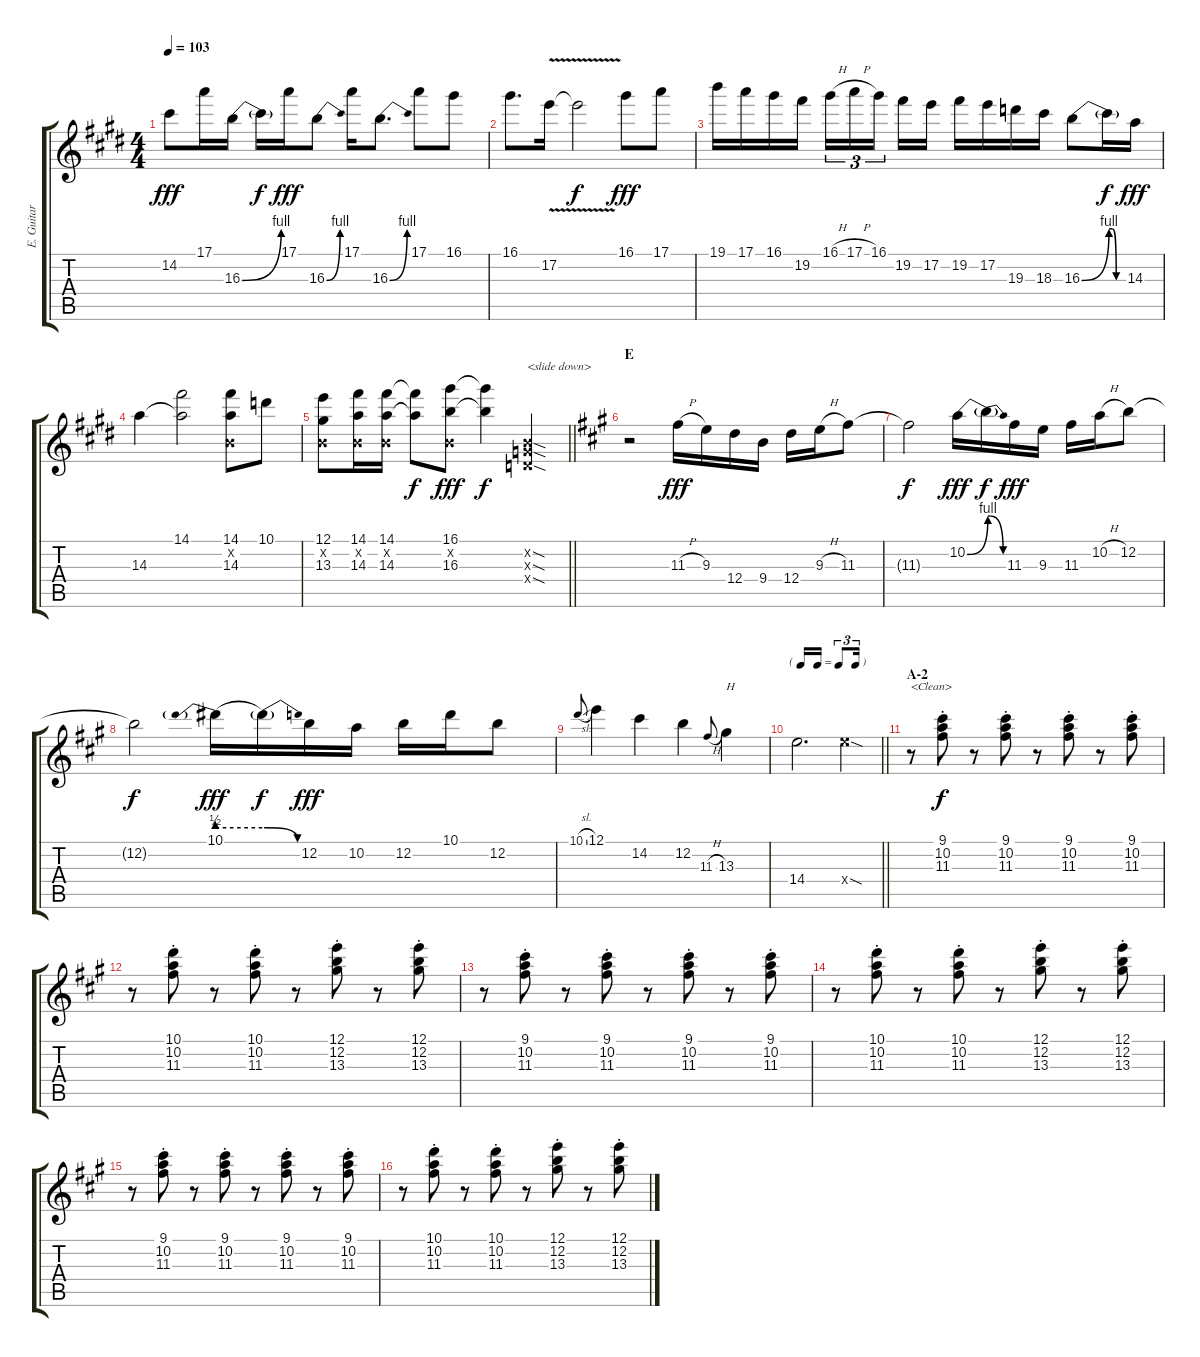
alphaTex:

\track ("E. Guitar III" "E. Guitar ") {instrument electricguitarjazz}
\staff {score tabs}
\tuning (E4 B3 G3 D3 A2 E2) {hide}
\ts (4 4)
\tempo 103
\clef g2
\ks e
14.2.8{dy fff} 17.1.16 16.3{be (bend 0 0 60 4)}.16 16.3{t}.16{dy f} 17.1.16{dy fff} 16.3{be (bend 0 0 60 4)}.8 17.1.16 16.3{be (bend 0 0 60 4)}.8{d} 17.1.8 16.1.8 |
16.1.8{d} 17.2{v}.16 17.2{t}.2{dy f} 16.1.8{dy fff} 17.1.8 |
19.1.16 17.1.16 16.1.16 19.2.16 16.1{h}.16{tu (3 2)} 17.1{h}.16{tu (3 2)} 16.1.16{tu (3 2) beam splitsecondary} 19.2.16 17.2.16 19.2.16 17.2.16 19.3.16 18.3.16 16.3{be (bend 0 0 60 4)}.8 16.3{be (custom 0 4 15 4 30 0 60 0) t}.16{dy f} 14.3.16{dy fff} |
14.3.4 (14.1 14.3{t}).2 (14.1 0.2{x} 14.3).8 10.1.8 |
\barLineRight lightlight
(12.1 0.2{x} 13.3).8 (14.1 0.2{x} 14.3).16 (14.1 0.2{x} 14.3).16 (14.1{t} 14.3{t}).8{dy f} (16.1 0.2{x} 16.3).8{dy fff} (16.1{t} 16.3{t}).4{dy f} (0.2{sod x} 0.3{sod x} 0.4{sod x}).4{txt "<slide down>"} |
\section ("" "E")
\ks a
r.2 11.3{h}.16{dy fff} 9.3.16 12.4.16 9.4.16 12.4.16 9.3{h}.16 11.3.8 |
11.3{t}.2{dy f} 10.2{be (bend 0 0 60 4)}.16{dy fff} 10.2{be (release 0 4 60 0) t}.16{dy f} 11.3.16{dy fff} 9.3.16 11.3.16 10.2{h}.16 12.2.8 |
12.2{t}.2{dy f} 10.1{be (prebend 0 2 60 2)}.16{dy fff} 10.1{be (release 0 2 60 0) t}.16{dy f} 12.2.16{dy fff} 10.2.16 12.2.16 10.1.16 12.2.8 |
10.1{sl}.8{gr onbeat} 12.1.4 14.2.4 12.2.4 11.3{h}.8{gr onbeat} 13.3.4{txt "H"} |
\tf triplet16th
\barLineRight lightlight
14.4.2{d} 14.4{sod x}.4 |
\section ("" "A-2")
r.8{txt "<Clean>" instrument electricguitarclean} (9.1{st} 10.2{st} 11.3{st}).8{dy f} r.8 (9.1{st} 10.2{st} 11.3{st}).8 r.8 (9.1{st} 10.2{st} 11.3{st}).8 r.8 (9.1{st} 10.2{st} 11.3{st}).8 |
r.8 (10.1{st} 10.2{st} 11.3{st}).8 r.8 (10.1{st} 10.2{st} 11.3{st}).8 r.8 (12.1{st} 12.2{st} 13.3{st}).8 r.8 (12.1{st} 12.2{st} 13.3{st}).8 |
r.8 (9.1{st} 10.2{st} 11.3{st}).8 r.8 (9.1{st} 10.2{st} 11.3{st}).8 r.8 (9.1{st} 10.2{st} 11.3{st}).8 r.8 (9.1{st} 10.2{st} 11.3{st}).8 |
r.8 (10.1{st} 10.2{st} 11.3{st}).8 r.8 (10.1{st} 10.2{st} 11.3{st}).8 r.8 (12.1{st} 12.2{st} 13.3{st}).8 r.8 (12.1{st} 12.2{st} 13.3{st}).8 |
r.8 (9.1{st} 10.2{st} 11.3{st}).8 r.8 (9.1{st} 10.2{st} 11.3{st}).8 r.8 (9.1{st} 10.2{st} 11.3{st}).8 r.8 (9.1{st} 10.2{st} 11.3{st}).8 |
r.8 (10.1{st} 10.2{st} 11.3{st}).8 r.8 (10.1{st} 10.2{st} 11.3{st}).8 r.8 (12.1{st} 12.2{st} 13.3{st}).8 r.8 (12.1{st} 12.2{st} 13.3{st}).8
